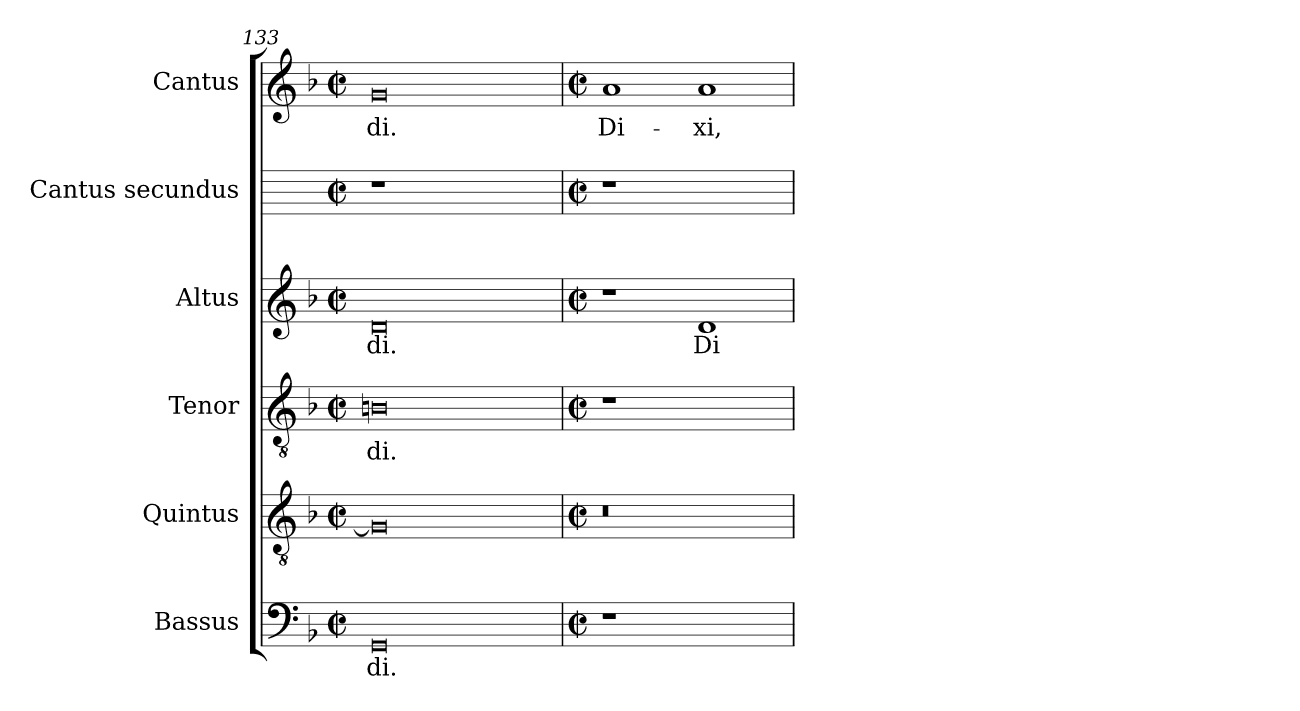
**kern	**text	**kern	**text	**kern	**text	**kern	**text	**kern	**kern	**text
*part6	*part6	*part5	*part5	*part4	*part4	*part3	*part3	*part2	*part1	*part1
*staff6	*staff6	*staff5	*staff5	*staff4	*staff4	*staff3	*staff3	*staff2	*staff1	*staff1
*I"Bassus	*	*I"Quintus	*	*I"Tenor	*	*I"Altus	*	*I"Cantus  secundus	*I"Cantus	*
*I'B	*	*I'Q	*	*I'T	*	*I'A	*	*	*I'C	*
*clefF4	*	*clefGv2	*	*clefGv2	*	*clefG2	*	*	*clefG2	*
*k[b-]	*	*k[b-]	*	*k[b-]	*	*k[b-]	*	*k[]	*k[b-]	*
*F:	*	*F:	*	*F:	*	*F:	*	*C:	*F:	*
*M2/2	*	*M2/2	*	*M2/2	*	*M2/2	*	*M2/2	*M2/2	*
*met(c|)	*	*met(c|)	*	*met(c|)	*	*met(c|)	*	*met(c|)	*met(c|)	*
=133	=133	=133	=133	=133	=133	=133	=133	=133	=133	=133
!	!LO:LY:b:cj	!	!LO:LY:b:cj	!	!LO:LY:b:cj	!	!LO:LY:b:cj	!	!	!LO:LY:b:cj
0GG	di.	0G]	.	0Bn	di.	0d	di.	1r	0g	-di.
.	.	.	.	.	.	.	.	1ryy	.	.
!!LO:LB:g=z
=134!	=134!	=134!	=134!	=134!	=134!	=134!	=134!	=134!	=134!	=134!
*M2/2	*	*M2/2	*	*M2/2	*	*M2/2	*	*M2/2	*M2/2	*
*met(c|)	*	*met(c|)	*	*met(c|)	*	*met(c|)	*	*met(c|)	*met(c|)	*
!	!	!	!	!	!	!	!	!	!	!LO:LY:b:cj
1r	.	0r	.	1r	.	1r	.	1r	1a	Di-
!	!	!	!	!	!	!	!LO:LY:b:cj	!	!	!LO:LY:b:cj
1ryy	.	.	.	1ryy	.	1d	Di	1ryy	1a	-xi,
=	=	=	=	=	=	=	=	=	=	=
*-	*-	*-	*-	*-	*-	*-	*-	*-	*-	*-
